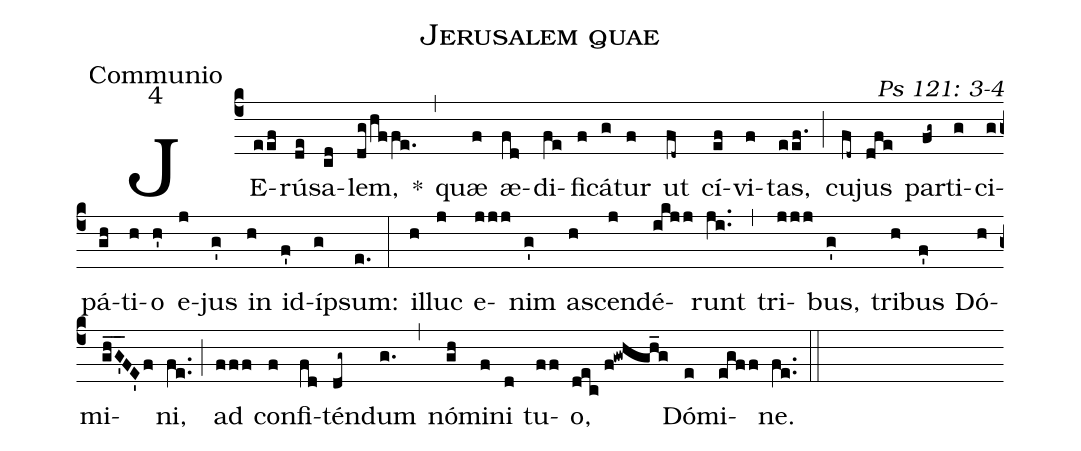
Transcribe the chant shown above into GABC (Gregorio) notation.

name: Jerusalem quae;
office-part: Communio;
mode: 4;
commentary: Ps 121: 3-4;
%%
(c4) JE(eef)rú(de)sa(cd)lem,(dg/hffe.) *(,) quæ(f) æ(fd)di(fe)fi(f)cá(g)tur(f) ut(fd~) cí(ef)vi(f)tas,(eef.) (;) cu(fd~)jus(dfe) par(fg~)ti(g)ci(g)pá(gh)ti(h)o(h') e(j)jus(g') in(h) id(f')íp(g)sum:(e.) (:)
il(h)luc(j) e(jjj)nim(g') a(h)scen(j)dé(ikjj)runt(ji..) (,) tri(jjj)bus,(g') tri(h)bus(f') Dó(h)mi(gh_G'_FE'f)ni,(fe..) (;) ad(fff) con(f)fi(fd)tén(dg~)dum(g.) (,) nó(gh)mi(f)ni(d) tu(ff)o,(dec//f!gwhgh_g) Dó(e)mi(egff)ne.(fe..) (::)
